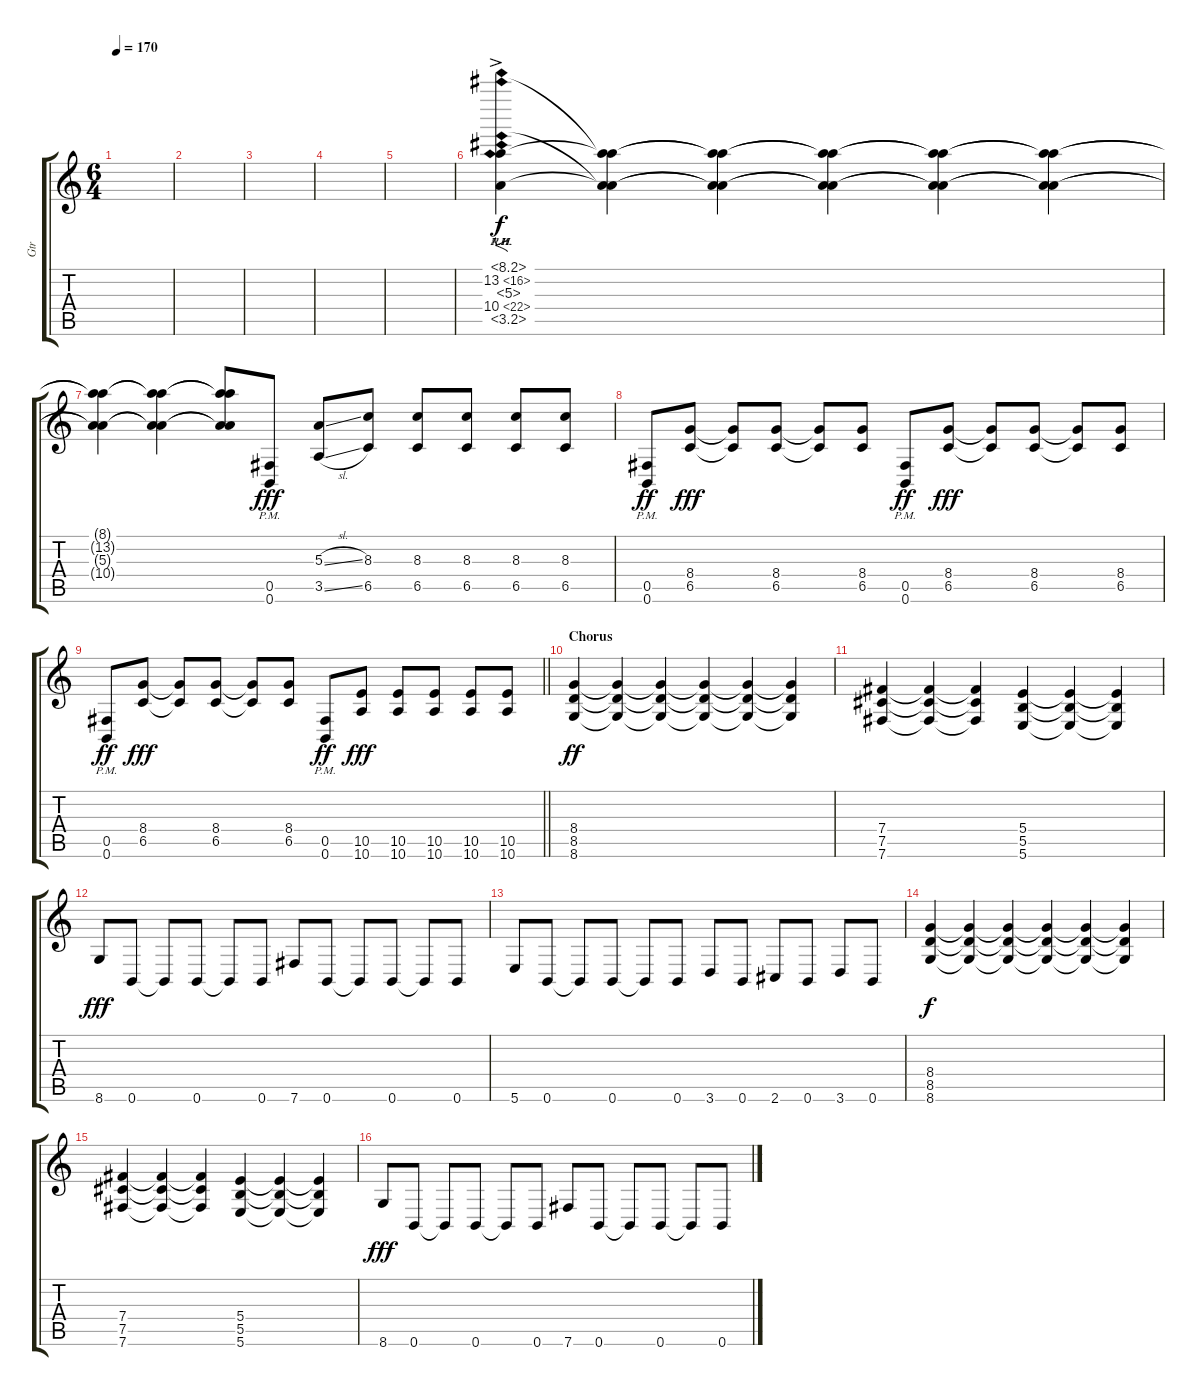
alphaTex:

\track ("Gtr" "Gtr") {instrument distortionguitar}
\staff {score tabs}
\tuning (Db4 Ab3 E3 B2 Gb2 B1) {hide}
\ts (6 4)
\tempo 170
\clef g2
\ks c
|
|
|
|
|
(8.1{nh ac} 13.2{ah 3 ac} 5.3{nh ac} 10.4{ph 12 ac} 3.5{nh ac}).4{f} (8.1{t} 13.2{t} 5.3{t} 10.4{t}).4{dy f} (8.1{t} 13.2{t} 5.3{t} 10.4{t}).4 (8.1{t} 13.2{t} 5.3{t} 10.4{t}).4 (8.1{t} 13.2{t} 5.3{t} 10.4{t}).4 (8.1{t} 13.2{t} 5.3{t} 10.4{t}).4 |
(8.1{t} 13.2{t} 5.3{t} 10.4{t}).4 (8.1{t} 13.2{t} 5.3{t} 10.4{t}).4 (8.1{t} 13.2{t} 5.3{t} 10.4{t}).8 (0.5{pm} 0.6{pm}).8{dy fff} (5.3{sl} 3.5{sl}).8 (8.3 6.5).8 (8.3 6.5).8 (8.3 6.5).8 (8.3 6.5).8 (8.3 6.5).8 |
(0.5{pm} 0.6{pm}).8{dy ff} (8.4 6.5).8{dy fff} (8.4{t} 6.5{t}).8 (8.4 6.5).8 (8.4{t} 6.5{t}).8 (8.4 6.5).8 (0.5{pm} 0.6{pm}).8{dy ff} (8.4 6.5).8{dy fff} (8.4{t} 6.5{t}).8 (8.4 6.5).8 (8.4{t} 6.5{t}).8 (8.4 6.5).8 |
\barLineRight lightlight
(0.5{pm} 0.6{pm}).8{dy ff} (8.4 6.5).8{dy fff} (8.4{t} 6.5{t}).8 (8.4 6.5).8 (8.4{t} 6.5{t}).8 (8.4 6.5).8 (0.5{pm} 0.6{pm}).8{dy ff} (10.5 10.6).8{dy fff} (10.5 10.6).8 (10.5 10.6).8 (10.5 10.6).8 (10.5 10.6).8 |
\section ("" "Chorus")
(8.4 8.5 8.6).4{dy ff} (8.4{t} 8.5{t} 8.6{t}).4 (8.4{t} 8.5{t} 8.6{t}).4 (8.4{t} 8.5{t} 8.6{t}).4 (8.4{t} 8.5{t} 8.6{t}).4 (8.4{t} 8.5{t} 8.6{t}).4 |
(7.4 7.5 7.6).4 (7.4{t} 7.5{t} 7.6{t}).4 (7.4{t} 7.5{t} 7.6{t}).4 (5.4 5.5 5.6).4 (5.4{t} 5.5{t} 5.6{t}).4 (5.4{t} 5.5{t} 5.6{t}).4 |
8.6.8{dy fff} 0.6.8 0.6{t}.8 0.6.8 0.6{t}.8 0.6.8 7.6.8 0.6.8 0.6{t}.8 0.6.8 0.6{t}.8 0.6.8 |
5.6.8 0.6.8 0.6{t}.8 0.6.8 0.6{t}.8 0.6.8 3.6.8 0.6.8 2.6.8 0.6.8 3.6.8 0.6.8 |
(8.4 8.5 8.6).4{dy f} (8.4{t} 8.5{t} 8.6{t}).4 (8.4{t} 8.5{t} 8.6{t}).4 (8.4{t} 8.5{t} 8.6{t}).4 (8.4{t} 8.5{t} 8.6{t}).4 (8.4{t} 8.5{t} 8.6{t}).4 |
(7.4 7.5 7.6).4 (7.4{t} 7.5{t} 7.6{t}).4 (7.4{t} 7.5{t} 7.6{t}).4 (5.4 5.5 5.6).4 (5.4{t} 5.5{t} 5.6{t}).4 (5.4{t} 5.5{t} 5.6{t}).4 |
8.6.8{dy fff} 0.6.8 0.6{t}.8 0.6.8 0.6{t}.8 0.6.8 7.6.8 0.6.8 0.6{t}.8 0.6.8 0.6{t}.8 0.6.8
